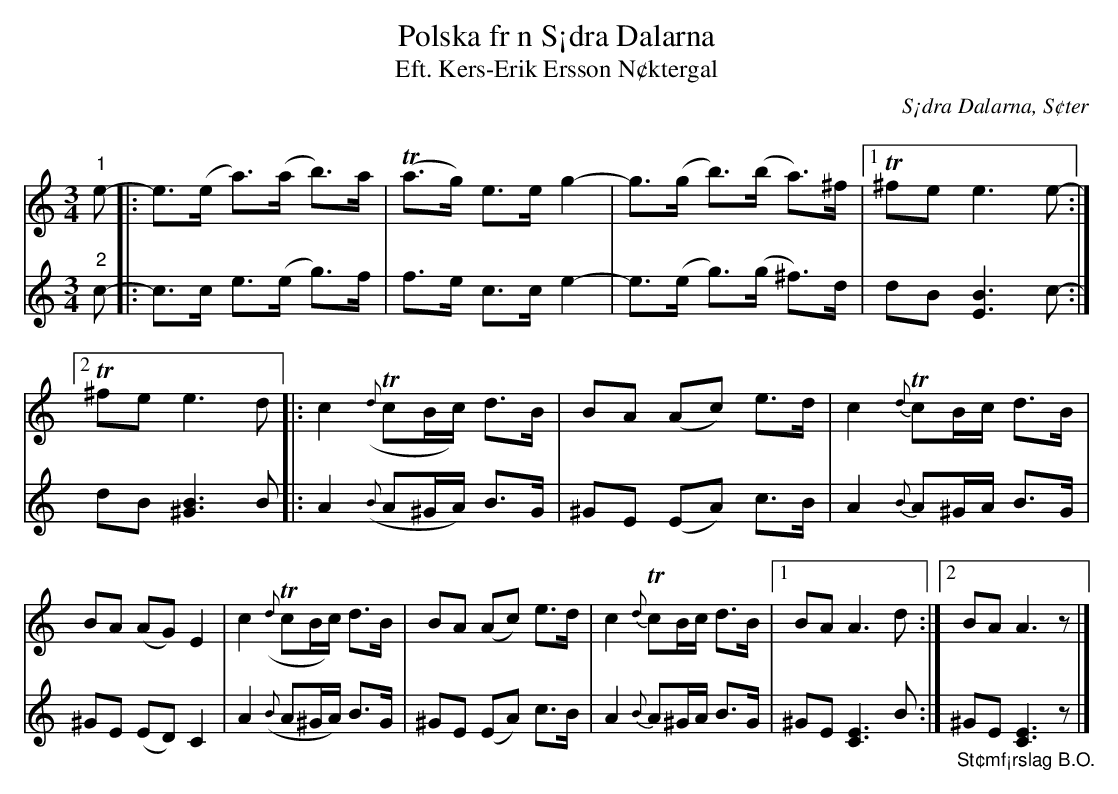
X:1
T:Polska fr n S¡dra Dalarna
T:Eft. Kers-Erik Ersson N¢ktergal
O:S¡dra Dalarna, S¢ter
Q:90
L:1/8
M:3/4
V:1
K:Am
"^1" e- |: e>(e a>)(a b>)a |T (a>g) e>e g2- | g>(g b>)(b a>)^f |1T ^fe e3 e- :|2
T ^fe e3 d |: c2({d}T cB/c/) d>B | BA (Ac) e>d | c2{d}T cB/c/ d>B | BA (AG) E2 |
c2({d}T cB/c/) d>B | BA (Ac) e>d | c2{d}T cB/c/ d>B |1 BA A3 d :|2 BA A3 z |]
V:2
"^2" c- |: c>c e>(e g>)f | f>e c>c e2- | e>(e g>)(g ^f>)d |1 dB [EB]3 c- :|2 dB [^GB]3 B |:
A2({B} A^G/A/) B>G | ^GE (EA) c>B | A2{B} A^G/A/ B>G | ^GE (ED) C2 | A2({B} A^G/A/) B>G |
^GE (EA) c>B | A2{B} A^G/A/ B>G |1 ^GE [CE]3 B :|2"_St¢mf¡rslag B.O." ^GE [CE]3 z |]
